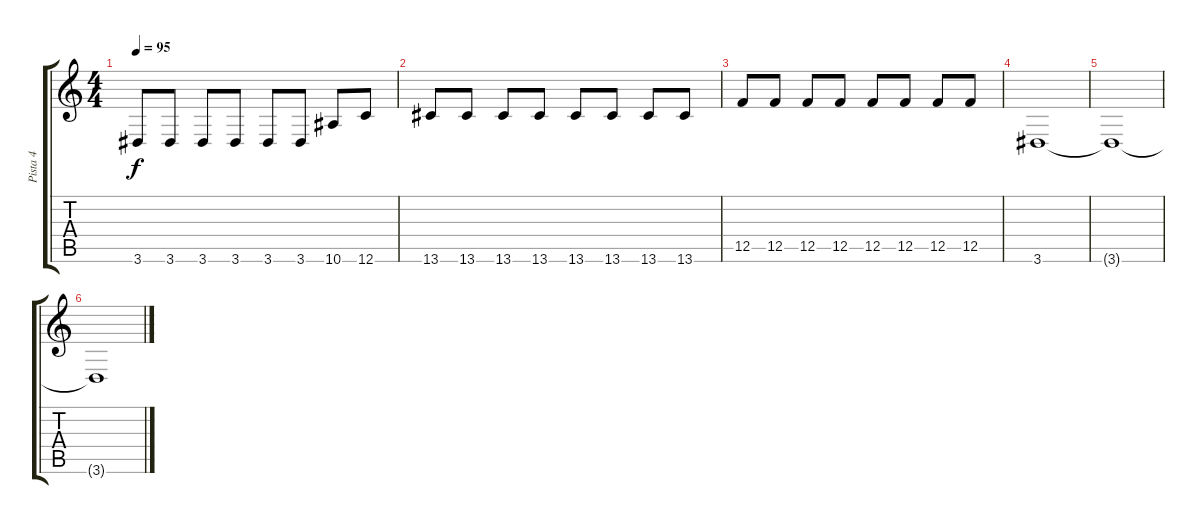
\track ("Pista 4" "Pista 4") {instrument electricbassfinger}
\staff {score tabs}
\tuning (C4 G3 Eb3 Bb2 F2 C2) {hide}
\ts (4 4)
\tempo 95
\clef g2
\ks c
3.6.8{dy f} 3.6.8 3.6.8 3.6.8 3.6.8 3.6.8 10.6.8 12.6.8 |
13.6.8 13.6.8 13.6.8 13.6.8 13.6.8 13.6.8 13.6.8 13.6.8 |
12.5.8 12.5.8 12.5.8 12.5.8 12.5.8 12.5.8 12.5.8 12.5.8 |
3.6.1{volume 0} |
3.6{t}.1 |
3.6{t}.1
